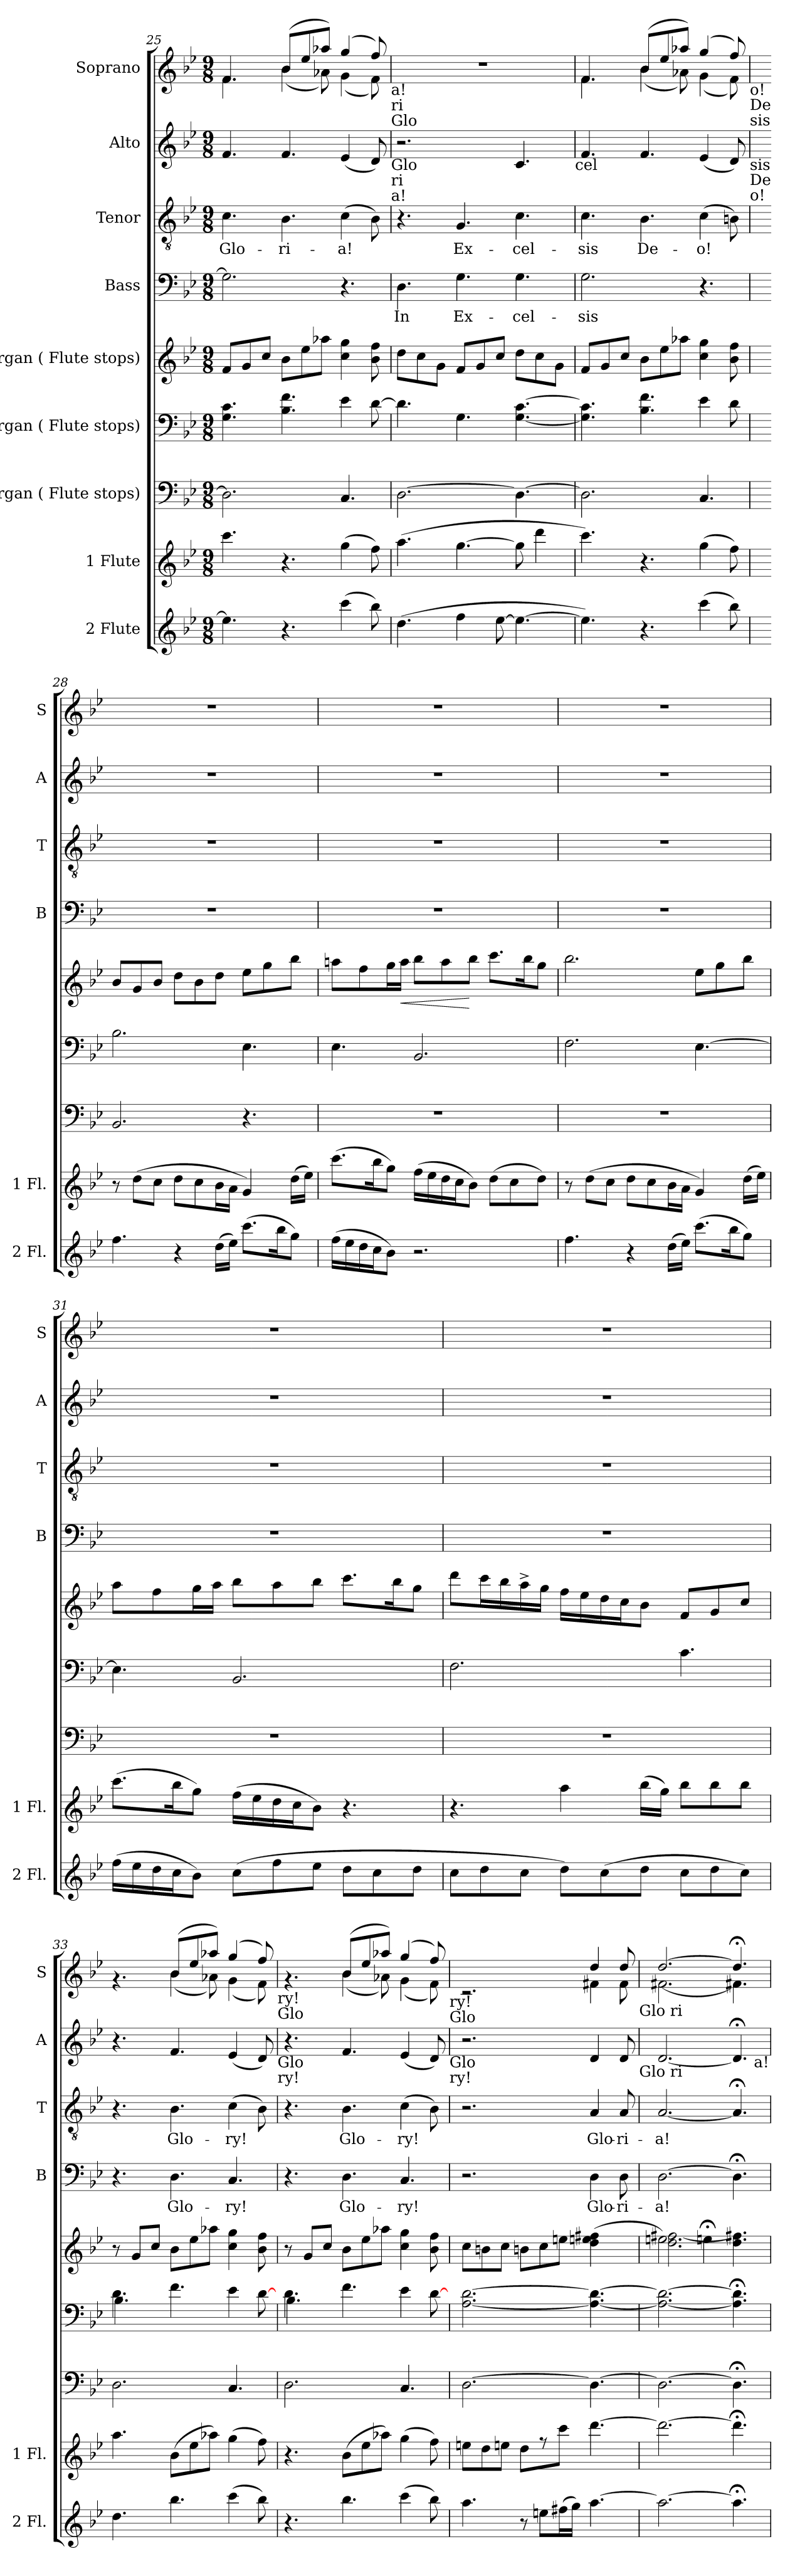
**kern	**kern	**kern	**kern	**kern	**dynam	**kern	**text	**kern	**text	**kern	**kern
*part9	*part8	*part7	*part6	*part5	*part5	*part4	*part4	*part3	*part3	*part2	*part1
*staff9	*staff8	*staff7	*staff6	*staff5	*staff5	*staff4	*staff4	*staff3	*staff3	*staff2	*staff1
*I"2 Flute	*I"1 Flute	*I"Organ ( Flute stops)	*I"Organ ( Flute stops)	*I"Organ ( Flute stops)	*	*I"Bass	*	*I"Tenor	*	*I"Alto	*I"Soprano
*I'2 Fl.	*I'1 Fl.	*	*	*	*	*I'B	*	*I'T	*	*I'A	*I'S
!!LO:PB:g=z
*clefG2	*clefG2	*clefF4	*clefF4	*clefG2	*	*clefF4	*	*clefGv2	*	*clefG2	*clefG2
*	*	*	*	*	*	*	*	*ITrd-2c-3	*	*	*
*k[b-e-]	*k[b-e-]	*k[b-e-]	*k[b-e-]	*k[b-e-]	*	*k[b-e-]	*	*k[b-e-a-d-g-]	*	*k[b-e-]	*k[b-e-]
*B-:	*B-:	*B-:	*B-:	*B-:	*	*B-:	*	*D-:	*	*B-:	*B-:
*M9/8	*M9/8	*M9/8	*M9/8	*M9/8	*	*M9/8	*	*M9/8	*	*M9/8	*M9/8
=25	=25	=25	=25	=25	=25	=25	=25	=25	=25	=25	=25
!	!	!	!	!	!	!	!	!	!LO:LY:b	!	!
*	*	*	*	*	*	*	*	*	*	*	*^
4.ee-\]	4.ccc\	2.D\]	4.G\ 4.c\	8f/L	.	2.G\]	.	4.e-\	Glo-	4.f/	4.f/	4.f\
.	.	.	.	8g/	.	.	.	.	.	.	.	.
.	.	.	.	8cc/J	.	.	.	.	.	.	.	.
!	!	!	!	!	!	!	!	!	!LO:LY:b	!	!	!
4.r	4.r	.	4.B-\ 4.f\	8b-\L	.	.	.	4.d-\	-ri-	4.f/	(>8b-/L	(<4b-\
.	.	.	.	8ee-\	.	.	.	.	.	.	8ee-/	.
.	.	.	.	8aa-X\J	.	.	.	.	.	.	8aa-X/J)	8a-X\)
!	!	!	!	!	!	!	!	!	!LO:LY:b	!	!	!
(>4ccc\	(>4gg\	4.C/	4e-\	4cc\ 4gg\	.	4.r	.	(>4e-\	-a!	(<4e-/	(4gg/	(<4g\
8bb-\)	8ff\)	.	[>8d\	8b-\ 8ff\	.	.	.	8d-\)	.	8d/)	8ff/)	8f\)
!	!	!	!	!	!	!	!	!	!	!	!	!LO:TX:b:t=a!
!	!	!	!	!	!	!	!	!	!	!	!	!LO:TX:b:t=ri
!	!	!	!	!	!	!	!	!	!	!	!	!LO:TX:b:t=Glo
!	!	!	!	!	!	!	!	!	!	!LO:TX:b:t=Glo	!	!
!	!	!	!	!	!	!	!	!	!	!LO:TX:b:t=ri	!	!
!	!	!	!	!	!	!	!	!	!	!LO:TX:b:t=a!	!	!
=26	=26	=26	=26	=26	=26	=26	=26	=26	=26	=26	=26	=26
!	!	!	!	!	!	!	!LO:LY:b	!	!	!	!LO:N:vis=1	!
*	*	*	*	*	*	*	*	*	*	*	*v	*v
(>4.dd\	(>4.aa\	[>2.D\	4.d\]	8dd\L	.	4.D\	In	4.r	.	2.r	8%9r
.	.	.	.	8cc\	.	.	.	.	.	.	.
.	.	.	.	8g\J	.	.	.	.	.	.	.
!	!	!	!	!	!	!	!LO:LY:b	!	!LO:LY:b	!	!
4ff\	[>4.gg\	.	4.G\	8f/L	.	4.G\	Ex-	4.B-/	Ex-	.	.
.	.	.	.	8g/	.	.	.	.	.	.	.
[>8ee-\	.	.	.	8cc/J	.	.	.	.	.	.	.
!	!	!	!	!	!	!	!LO:LY:b	!	!LO:LY:b	!	!
4.ee-\_	8gg\]	4.D\_	[<4.G\ [>4.c\	8dd\L	.	4.G\	-cel-	4.e-\	-cel-	4.c/	.
.	4ddd\	.	.	8cc\	.	.	.	.	.	.	.
.	.	.	.	8g\J	.	.	.	.	.	.	.
!	!	!	!	!	!	!	!	!	!	!LO:TX:b:t=cel	!
=27	=27	=27	=27	=27	=27	=27	=27	=27	=27	=27	=27
!	!	!	!	!	!	!	!LO:LY:b	!	!LO:LY:b	!	!
*	*	*	*	*	*	*	*	*	*	*	*^
4.ee-\])	4.ccc\)	2.D\]	4.G\] 4.c\]	8f/L	.	2.G\	-sis	4.e-\	-sis	4.f/	4.f/	4.f\
.	.	.	.	8g/	.	.	.	.	.	.	.	.
.	.	.	.	8cc/J	.	.	.	.	.	.	.	.
!	!	!	!	!	!	!	!	!	!LO:LY:b	!	!	!
4.r	4.r	.	4.B-\ 4.f\	8b-\L	.	.	.	4.d-\	De-	4.f/	(>8b-/L	(<4b-\
.	.	.	.	8ee-\	.	.	.	.	.	.	8ee-/	.
.	.	.	.	8aa-X\J	.	.	.	.	.	.	8aa-X/J)	8a-X\)
!	!	!	!	!	!	!	!	!	!LO:LY:b	!	!	!
(>4ccc\	(>4gg\	4.C/	4e-\	4cc\ 4gg\	.	4.r	.	(>4e-\	-o!	(<4e-/	(4gg/	(<4g\
8bb-\)	8ff\)	.	8d\	8b-\ 8ff\	.	.	.	8dn\)	.	8d/)	8ff/)	8f\)
!	!	!	!	!	!	!	!	!	!	!	!	!LO:TX:b:t=o!
!	!	!	!	!	!	!	!	!	!	!	!	!LO:TX:b:t=De
!	!	!	!	!	!	!	!	!	!	!	!	!LO:TX:b:t=sis
!	!	!	!	!	!	!	!	!	!	!LO:TX:b:t=sis	!	!
!	!	!	!	!	!	!	!	!	!	!LO:TX:b:t=De	!	!
!	!	!	!	!	!	!	!	!	!	!LO:TX:b:t=o!	!	!
=28	=28	=28	=28	=28	=28	=28	=28	=28	=28	=28	=28	=28
!	!	!	!	!	!	!LO:N:vis=1	!	!LO:N:vis=1	!	!LO:N:vis=1	!LO:N:vis=1	!
*	*	*	*	*	*	*	*	*	*	*	*v	*v
4.ff\	8r	2.BB-/	2.B-\	8b-/L	.	8%9r	.	8%9r	.	8%9r	8%9r
.	(>8dd\L	.	.	8g/	.	.	.	.	.	.	.
.	8cc\J	.	.	8b-/J	.	.	.	.	.	.	.
4r	8dd\L	.	.	8dd\L	.	.	.	.	.	.	.
.	8cc\	.	.	8b-\	.	.	.	.	.	.	.
(>16dd\LL	16b-\L	.	.	8dd\J	.	.	.	.	.	.	.
16ee-\JJ)	16a\JJ	.	.	.	.	.	.	.	.	.	.
(>8.ccc\L	4g/)	4.r	4.E-\	8ee-\L	.	.	.	.	.	.	.
.	.	.	.	8gg\	.	.	.	.	.	.	.
16bb-\k	.	.	.	.	.	.	.	.	.	.	.
8gg\J)	(>16dd\LL	.	.	8bb-\J	.	.	.	.	.	.	.
.	16ee-\JJ)	.	.	.	.	.	.	.	.	.	.
!!LO:PB:g=z
=29	=29	=29	=29	=29	=29	=29	=29	=29	=29	=29	=29
!	!	!LO:N:vis=1	!	!	!	!LO:N:vis=1	!	!LO:N:vis=1	!	!LO:N:vis=1	!LO:N:vis=1
(>16ff\LL	(>8.ccc\L	8%9r	4.E-\	8aan\L	.	8%9r	.	8%9r	.	8%9r	8%9r
16ee-\	.	.	.	.	.	.	.	.	.	.	.
16dd\	.	.	.	8ff\	.	.	.	.	.	.	.
16cc\J	16bb-\k	.	.	.	.	.	.	.	.	.	.
8b-\J)	8gg\J)	.	.	16gg\L	.	.	.	.	.	.	.
!	!	!	!	!	!LO:HP:b	!	!	!	!	!	!
.	.	.	.	16aa\JJ	<	.	.	.	.	.	.
2.r	(>16ff\LL	.	2.BB-/	8bb-\L	.	.	.	.	.	.	.
.	16ee-\	.	.	.	.	.	.	.	.	.	.
.	16dd\	.	.	8aa\	.	.	.	.	.	.	.
.	16cc\J	.	.	.	.	.	.	.	.	.	.
.	8b-\J)	.	.	8bb-\J	[	.	.	.	.	.	.
.	(>8dd\L	.	.	8.ccc\L	.	.	.	.	.	.	.
.	8cc\	.	.	.	.	.	.	.	.	.	.
.	.	.	.	16bb-\k	.	.	.	.	.	.	.
.	8dd\J)	.	.	8gg\J	.	.	.	.	.	.	.
=30	=30	=30	=30	=30	=30	=30	=30	=30	=30	=30	=30
!	!	!LO:N:vis=1	!	!	!	!LO:N:vis=1	!	!LO:N:vis=1	!	!LO:N:vis=1	!LO:N:vis=1
4.ff\	8r	8%9r	2.F\	2.bb-\	.	8%9r	.	8%9r	.	8%9r	8%9r
.	(>8dd\L	.	.	.	.	.	.	.	.	.	.
.	8cc\J	.	.	.	.	.	.	.	.	.	.
4r	8dd\L	.	.	.	.	.	.	.	.	.	.
.	8cc\	.	.	.	.	.	.	.	.	.	.
(>16dd\LL	16b-\L	.	.	.	.	.	.	.	.	.	.
16ee-\JJ)	16a\JJ	.	.	.	.	.	.	.	.	.	.
(>8.ccc\L	4g/)	.	[>4.E-\	8ee-\L	.	.	.	.	.	.	.
.	.	.	.	8gg\	.	.	.	.	.	.	.
16bb-\k	.	.	.	.	.	.	.	.	.	.	.
8gg\J)	(>16dd\LL	.	.	8bb-\J	.	.	.	.	.	.	.
.	16ee-\JJ)	.	.	.	.	.	.	.	.	.	.
=31	=31	=31	=31	=31	=31	=31	=31	=31	=31	=31	=31
!	!	!LO:N:vis=1	!	!	!	!LO:N:vis=1	!	!LO:N:vis=1	!	!LO:N:vis=1	!LO:N:vis=1
(>16ff\LL	(>8.ccc\L	8%9r	4.E-\]	8aa\L	.	8%9r	.	8%9r	.	8%9r	8%9r
16ee-\	.	.	.	.	.	.	.	.	.	.	.
16dd\	.	.	.	8ff\	.	.	.	.	.	.	.
16cc\J	16bb-\k	.	.	.	.	.	.	.	.	.	.
8b-\J)	8gg\J)	.	.	16gg\L	.	.	.	.	.	.	.
.	.	.	.	16aa\JJ	.	.	.	.	.	.	.
(>8cc\L	(>16ff\LL	.	2.BB-/	8bb-\L	.	.	.	.	.	.	.
.	16ee-\	.	.	.	.	.	.	.	.	.	.
8ff\	16dd\	.	.	8aa\	.	.	.	.	.	.	.
.	16cc\J	.	.	.	.	.	.	.	.	.	.
8ee-\J	8b-\J)	.	.	8bb-\J	.	.	.	.	.	.	.
8dd\L	4.r	.	.	8.ccc\L	.	.	.	.	.	.	.
8cc\	.	.	.	.	.	.	.	.	.	.	.
.	.	.	.	16bb-\k	.	.	.	.	.	.	.
8dd\J	.	.	.	8gg\J	.	.	.	.	.	.	.
=32	=32	=32	=32	=32	=32	=32	=32	=32	=32	=32	=32
!	!	!LO:N:vis=1	!	!	!	!LO:N:vis=1	!	!LO:N:vis=1	!	!LO:N:vis=1	!LO:N:vis=1
8cc\L	4.r	8%9r	2.F\	8ddd\L	.	8%9r	.	8%9r	.	8%9r	8%9r
8dd\	.	.	.	16ccc\L	.	.	.	.	.	.	.
.	.	.	.	16bb-\	.	.	.	.	.	.	.
8cc\J	.	.	.	16aa^>\	.	.	.	.	.	.	.
.	.	.	.	16gg\JJ	.	.	.	.	.	.	.
8dd\L)	4aa\	.	.	16ff\LL	.	.	.	.	.	.	.
.	.	.	.	16ee-\	.	.	.	.	.	.	.
(>8cc\	.	.	.	16dd\	.	.	.	.	.	.	.
.	.	.	.	16cc\J	.	.	.	.	.	.	.
8dd\J	(>16bb-\LL	.	.	8b-\J	.	.	.	.	.	.	.
.	16gg\JJ)	.	.	.	.	.	.	.	.	.	.
8cc\L	8bb-\L	.	4.c\	8f/L	.	.	.	.	.	.	.
8dd\	8bb-\	.	.	8g/	.	.	.	.	.	.	.
8cc\J)	8bb-\J	.	.	8cc/J	.	.	.	.	.	.	.
!!LO:PB:g=z
=33	=33	=33	=33	=33	=33	=33	=33	=33	=33	=33	=33
*	*	*	*^	*	*	*	*	*	*	*	*^
4.dd\	4.aa\	2.D\	4.d\	4.B-\	8r	.	4.r	.	4.r	.	4.r	4.ra	4.ryy
.	.	.	.	.	8g/L	.	.	.	.	.	.	.	.
.	.	.	.	.	8cc/J	.	.	.	.	.	.	.	.
!	!	!	!	!	!	!	!	!LO:LY:b	!	!LO:LY:b	!	!	!
4.bb-\	(>8b-\L	.	4.f\	4.ryy	8b-\L	.	4.D\	Glo-	4.d-\	Glo-	4.f/	(>8b-/L	(<4b-\
.	8ee-\	.	.	.	8ee-\	.	.	.	.	.	.	8ee-/	.
.	8aa-X\J)	.	.	.	8aa-X\J	.	.	.	.	.	.	8aa-X/J)	8a-X\)
!	!	!	!	!	!	!	!	!LO:LY:b	!	!LO:LY:b	!	!	!
(>4ccc\	(>4gg\	4.C/	4.ryy	4e-\	4cc\ 4gg\	.	4.C/	-ry!	(>4e-\	-ry!	(<4e-/	(4gg/	(<4g\
8bb-\)	8ff\)	.	.	[>8d\	8b-\ 8ff\	.	.	.	8d-\)	.	8d/)	8ff/)	8f\)
!	!	!	!	!	!	!	!	!	!	!	!	!	!LO:TX:b:t=ry!
!	!	!	!	!	!	!	!	!	!	!	!	!	!LO:TX:b:t=Glo
!	!	!	!	!	!	!	!	!	!	!	!LO:TX:b:t=Glo	!	!
!	!	!	!	!	!	!	!	!	!	!	!LO:TX:b:t=ry!	!	!
=34	=34	=34	=34	=34	=34	=34	=34	=34	=34	=34	=34	=34	=34
4.r	4.r	2.D\	4.d\	4.B-\	8r	.	4.r	.	4.r	.	4.r	4.ra	4.ryy
.	.	.	.	.	8g/L	.	.	.	.	.	.	.	.
.	.	.	.	.	8cc/J	.	.	.	.	.	.	.	.
!	!	!	!	!	!	!	!	!LO:LY:b	!	!LO:LY:b	!	!	!
4.bb-\	(>8b-\L	.	4.f\	4.ryy	8b-\L	.	4.D\	Glo-	4.d-\	Glo-	4.f/	(>8b-/L	(<4b-\
.	8ee-\	.	.	.	8ee-\	.	.	.	.	.	.	8ee-/	.
.	8aa-X\J)	.	.	.	8aa-X\J	.	.	.	.	.	.	8aa-X/J)	8a-X\)
!	!	!	!	!	!	!	!	!LO:LY:b	!	!LO:LY:b	!	!	!
(>4ccc\	(>4gg\	4.C/	4.ryy	4e-\	4cc\ 4gg\	.	4.C/	-ry!	(>4e-\	-ry!	(<4e-/	(4gg/	(<4g\
8bb-\)	8ff\)	.	.	[>8d\	8b-\ 8ff\	.	.	.	8d-\)	.	8d/)	8ff/)	8f\)
!	!	!	!	!	!	!	!	!	!	!	!	!	!LO:TX:b:t=ry!
!	!	!	!	!	!	!	!	!	!	!	!	!	!LO:TX:b:t=Glo
!	!	!	!	!	!	!	!	!	!	!	!LO:TX:b:t=Glo	!	!
!	!	!	!	!	!	!	!	!	!	!	!LO:TX:b:t=ry!	!	!
*	*	*	*v	*v	*	*	*	*	*	*	*	*	*
=35	=35	=35	=35	=35	=35	=35	=35	=35	=35	=35	=35	=35
4.aa\	8een\L	[>2.D\	[<2.A\ [>2.d\	8cc\L	.	2.r	.	2.r	.	2.r	2.ryy	2.rc
.	8dd\	.	.	8bn\	.	.	.	.	.	.	.	.
.	8een\J	.	.	8cc\J	.	.	.	.	.	.	.	.
8r	8dd\L	.	.	8bn\L	.	.	.	.	.	.	.	.
8een\L	8r	.	.	8cc\	.	.	.	.	.	.	.	.
(>16ff#X\L	8ccc\J	.	.	8een\J	.	.	.	.	.	.	.	.
16gg\JJ)	.	.	.	.	.	.	.	.	.	.	.	.
!	!	!	!	!	!	!	!LO:LY:b:rj	!	!LO:LY:b:rj	!	!	!
[>4.aa\	[>4.ddd\	4.D\_	4.A\_ 4.d\_	(4dd\ 4een\ 4ff#X\	.	4D\	Glo-	4c/	Glo-	4d/	4f#X\	4dd/
!	!	!	!	!	!	!	!LO:LY:b	!	!LO:LY:b	!	!	!
.	.	.	.	8ryy	.	8D\	-ri-	8c/	-ri-	8d/	8f#\	8dd/
!	!	!	!	!	!	!	!	!	!	!	!	!LO:TX:b:t=Glo ri
!	!	!	!	!	!	!	!	!	!	!LO:TX:b:t=Glo ri	!	!
=36	=36	=36	=36	=36	=36	=36	=36	=36	=36	=36	=36	=36
*	*	*	*	*^	*	*	*	*	*	*	*	*
!	!	!	!	!	!	!	!	!LO:LY:b	!	!LO:LY:b	!	!	!
2.aa\_	2.ddd\_	2.D\_	2.A\_ 2.d\_	2een\)	2.dd\ [>2.ff#X\	.	[>2.D\	-a!	[<2.c/	-a!	[<2.d/	[>2.dd/	[<2.f#X\
.	.	.	.	(4een;\	.	.	.	.	.	.	.	.	.
4.aa;<\]	4.ddd;<\]	4.D;<\]	4.A\];< 4.d\];<	4.ryy	4.dd\ 4.ff#X\]	.	4.D;<\]	.	4.c;/]	.	4.d;/]	4.dd;<;</]	4.f#X\]
!	!	!	!	!	!	!	!	!	!	!	!	!	!LO:TX:b:t=a!
!	!	!	!	!	!	!	!	!	!	!	!LO:TX:b:t=a!	!	!
*	*	*	*	*v	*v	*	*	*	*	*	*	*v	*v
=!	=!	=!	=!	=!	=!	=!	=!	=!	=!	=!	=!
*-	*-	*-	*-	*-	*-	*-	*-	*-	*-	*-	*-
